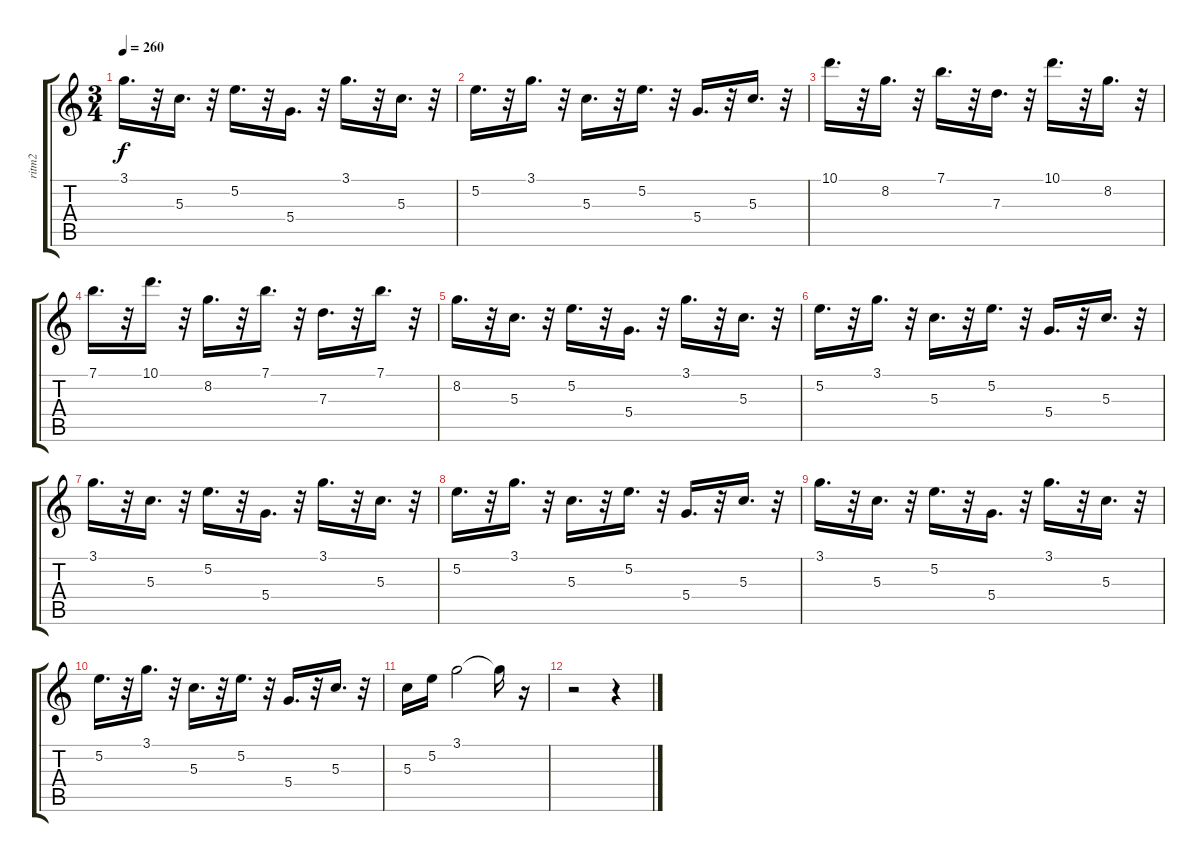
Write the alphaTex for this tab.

\track ("ritm2" "ritm2") {instrument banjo}
\staff {score tabs}
\tuning (E4 B3 G3 D3 A2 E2) {hide}
\displaytranspose 12
\ts (3 4)
\tempo 260
\clef g2
\ks c
3.1.16{d dy f} r.32 5.3.16{d} r.32 5.2.16{d} r.32 5.4.16{d} r.32 3.1.16{d} r.32 5.3.16{d} r.32 |
5.2.16{d} r.32 3.1.16{d} r.32 5.3.16{d} r.32 5.2.16{d} r.32 5.4.16{d} r.32 5.3.16{d} r.32 |
10.1.16{d} r.32 8.2.16{d} r.32 7.1.16{d} r.32 7.3.16{d} r.32 10.1.16{d} r.32 8.2.16{d} r.32 |
7.1.16{d} r.32 10.1.16{d} r.32 8.2.16{d} r.32 7.1.16{d} r.32 7.3.16{d} r.32 7.1.16{d} r.32 |
8.2.16{d} r.32 5.3.16{d} r.32 5.2.16{d} r.32 5.4.16{d} r.32 3.1.16{d} r.32 5.3.16{d} r.32 |
5.2.16{d} r.32 3.1.16{d} r.32 5.3.16{d} r.32 5.2.16{d} r.32 5.4.16{d} r.32 5.3.16{d} r.32 |
3.1.16{d} r.32 5.3.16{d} r.32 5.2.16{d} r.32 5.4.16{d} r.32 3.1.16{d} r.32 5.3.16{d} r.32 |
5.2.16{d} r.32 3.1.16{d} r.32 5.3.16{d} r.32 5.2.16{d} r.32 5.4.16{d} r.32 5.3.16{d} r.32 |
3.1.16{d} r.32 5.3.16{d} r.32 5.2.16{d} r.32 5.4.16{d} r.32 3.1.16{d} r.32 5.3.16{d} r.32 |
5.2.16{d} r.32 3.1.16{d} r.32 5.3.16{d} r.32 5.2.16{d} r.32 5.4.16{d} r.32 5.3.16{d} r.32 |
5.3.16 5.2.16 3.1.2 3.1{t}.16 r.16 |
r.2 r.4
